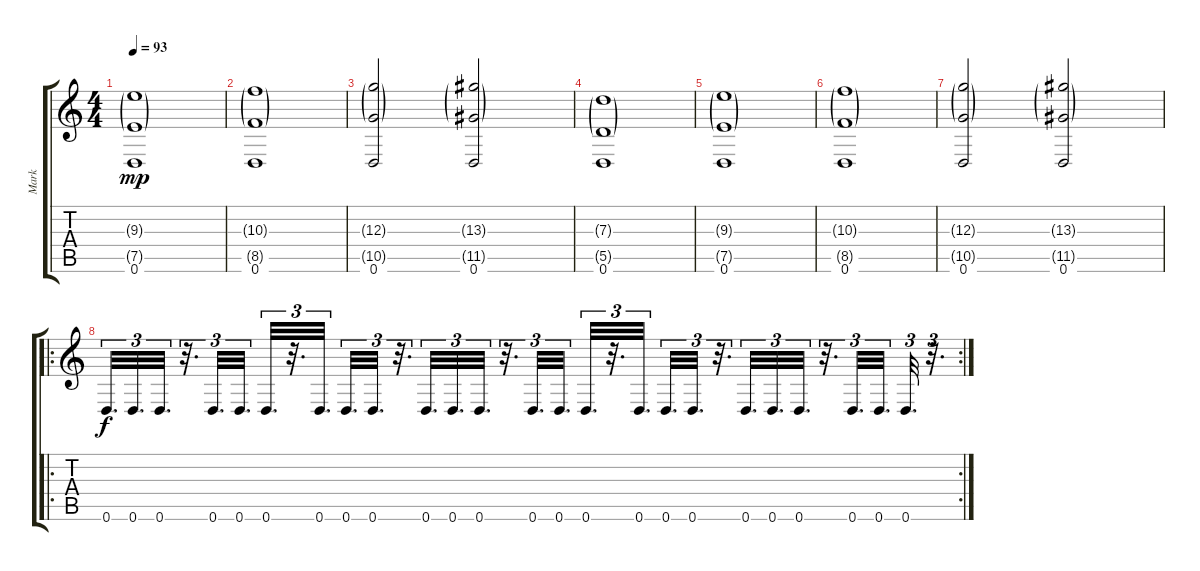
\track ("Mark" "Mark") {solo instrument overdrivenguitar}
\staff {score tabs}
\tuning (E4 B3 G3 D3 A2 D2) {hide}
\ts (4 4)
\tempo 93
\clef g2
\ks c
(9.3{g} 7.5{g} 0.6).1{dy mp} |
(10.3{g} 8.5{g} 0.6).1 |
(12.3{g} 10.5{g} 0.6).2 (13.3{g} 11.5{g} 0.6).2 |
(7.3{g} 5.5{g} 0.6).1 |
(9.3{g} 7.5{g} 0.6).1 |
(10.3{g} 8.5{g} 0.6).1 |
(12.3{g} 10.5{g} 0.6).2 (13.3{g} 11.5{g} 0.6).2 |
\ro
\rc 2
0.6.32{d tu (3 2) dy f} 0.6.32{d tu (3 2)} 0.6.32{d tu (3 2)} r.32{d tu (3 2)} 0.6.32{d tu (3 2)} 0.6.32{d tu (3 2)} 0.6.32{d tu (3 2)} r.32{d tu (3 2)} 0.6.32{d tu (3 2)} 0.6.32{d tu (3 2)} 0.6.32{d tu (3 2)} r.32{d tu (3 2)} 0.6.32{d tu (3 2)} 0.6.32{d tu (3 2)} 0.6.32{d tu (3 2)} r.32{d tu (3 2)} 0.6.32{d tu (3 2)} 0.6.32{d tu (3 2)} 0.6.32{d tu (3 2)} r.32{d tu (3 2)} 0.6.32{d tu (3 2)} 0.6.32{d tu (3 2)} 0.6.32{d tu (3 2)} r.32{d tu (3 2)} 0.6.32{d tu (3 2)} 0.6.32{d tu (3 2)} 0.6.32{d tu (3 2)} r.32{d tu (3 2)} 0.6.32{d tu (3 2)} 0.6.32{d tu (3 2)} 0.6.32{d tu (3 2)} r.32{d tu (3 2)}
